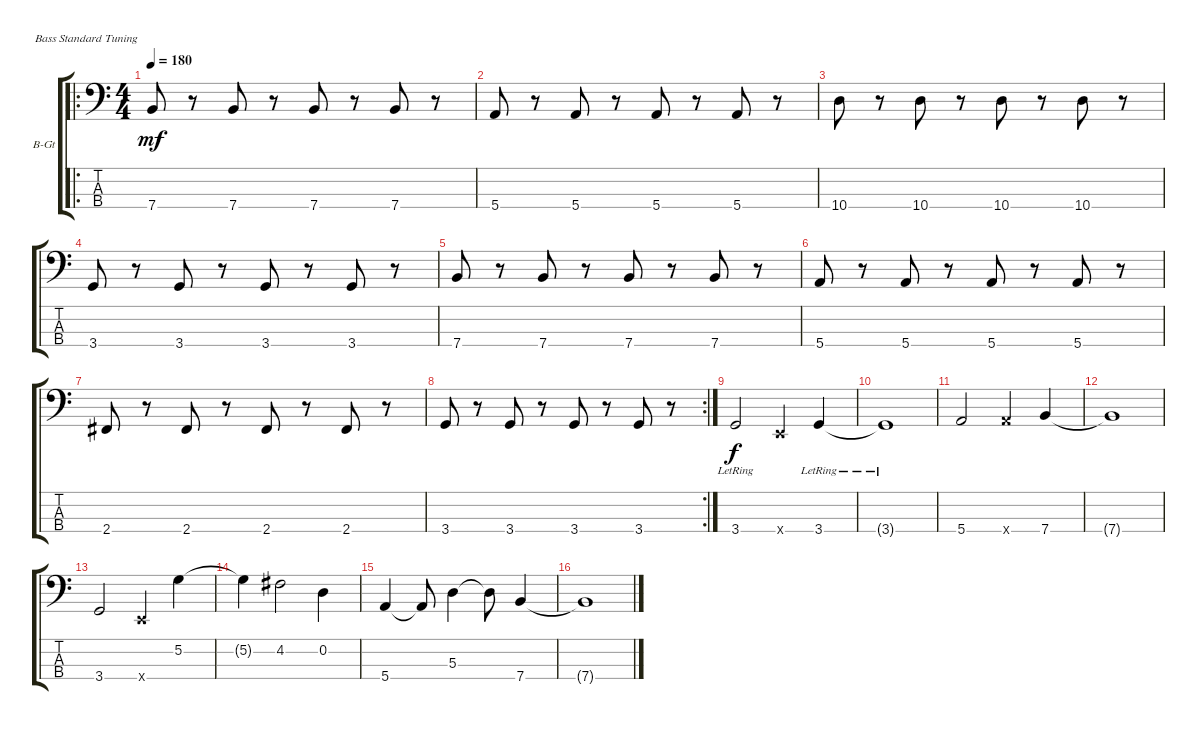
\defaultSystemsLayout 4
\bracketExtendMode groupsimilarinstruments
\firstSystemTrackNameOrientation horizontal
\otherSystemsTrackNameOrientation horizontal
\track ("Bass Guitar" "B-Gt") {instrument electricbassfinger}
\staff {score tabs}
\tuning (G2 D2 A1 E1)
\ro
\ts (4 4)
\tempo 180
\clef f4
\ks c
7.4.8{dy mf} r.8 7.4.8 r.8 7.4.8 r.8 7.4.8 r.8 |
5.4.8 r.8 5.4.8 r.8 5.4.8 r.8 5.4.8 r.8 |
10.4.8 r.8 10.4.8 r.8 10.4.8 r.8 10.4.8 r.8 |
3.4.8 r.8 3.4.8 r.8 3.4.8 r.8 3.4.8 r.8 |
7.4.8 r.8 7.4.8 r.8 7.4.8 r.8 7.4.8 r.8 |
5.4.8 r.8 5.4.8 r.8 5.4.8 r.8 5.4.8 r.8 |
2.4.8 r.8 2.4.8 r.8 2.4.8 r.8 2.4.8 r.8 |
\rc 2
3.4.8 r.8 3.4.8 r.8 3.4.8 r.8 3.4.8 r.8 |
3.4{lr}.2{dy f} 0.4{x}.4 3.4{lr}.4 |
3.4{lr t}.1 |
5.4.2 5.4{x}.4 7.4.4 |
7.4{t}.1 |
3.4.2 0.4{x}.4 5.2.4 |
5.2{t}.4 4.2.2 0.2.4 |
5.4.4 5.4{t}.8 5.3.4 5.3{t}.8 7.4.4 |
7.4{t}.1
